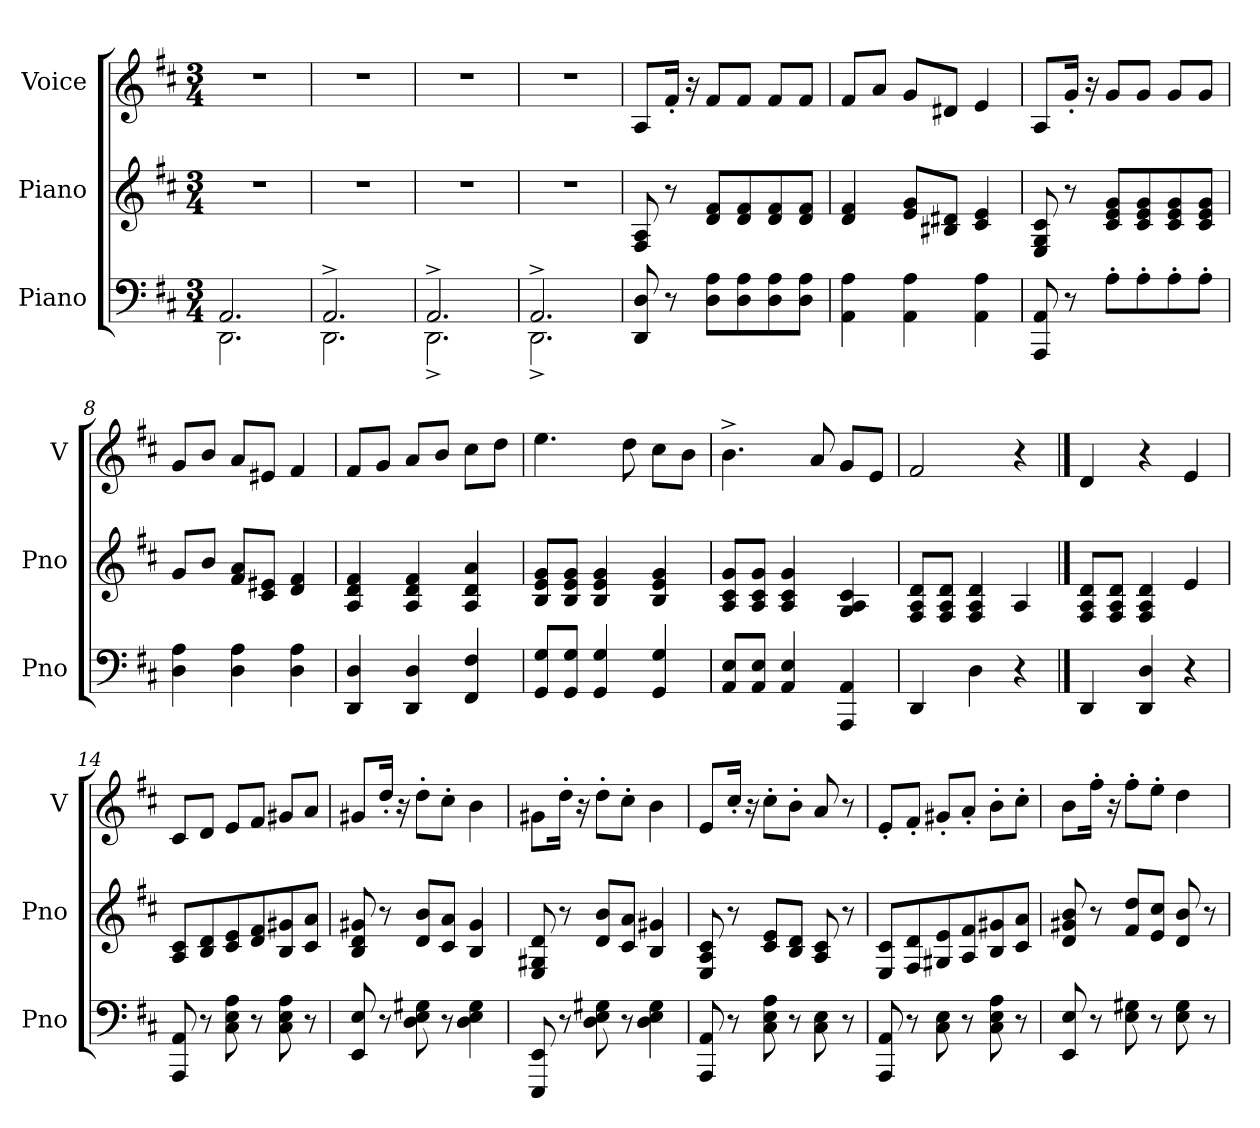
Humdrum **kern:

**kern	**kern	**kern
*part3	*part2	*part1
*staff3	*staff2	*staff1
*I"Piano	*I"Piano	*I"Voice
*I'Pno	*I'Pno	*I'V
*clefF4	*clefG2	*clefG2
*k[f#c#]	*k[f#c#]	*k[f#c#]
*M3/4	*M3/4	*M3/4
*MM84	*MM84	*MM84
=1	=1	=1
*^	*	*
2.AA/	2.DD\	2.r	2.r
=2	=2	=2	=2
2.AA^/	2.DD\	2.r	2.r
=3	=3	=3	=3
2.AA^/	2.DD^\	2.r	2.r
=4	=4	=4	=4
2.AA^/	2.DD^\	2.r	2.r
*v	*v	*	*
=5	=5	=5
*	*	*MM84
8DD/ 8D/	8F#/ 8A/	8A/L
8r	8r	16f#'/Jk
.	.	16r
8D\ 8A\L	8d/ 8f#/L	8f#/L
8D\ 8A\	8d/ 8f#/	8f#/J
8D\ 8A\	8d/ 8f#/	8f#/L
8D\ 8A\J	8d/ 8f#/J	8f#/J
=6	=6	=6
4AA\ 4A\	4d/ 4f#/	8f#/L
.	.	8a/J
4AA\ 4A\	8e/ 8g/L	8g/L
.	8B#X/ 8d#X/J	8d#X/J
4AA\ 4A\	4c#/ 4e/	4e/
=7	=7	=7
8AAA/ 8AA/	8E/ 8G/ 8c#/	8A/L
8r	8r	16g'/Jk
.	.	16r
8A'\L	8c#/ 8e/ 8g/L	8g/L
8A'\	8c#/ 8e/ 8g/	8g/J
8A'\	8c#/ 8e/ 8g/	8g/L
8A'\J	8c#/ 8e/ 8g/J	8g/J
=8	=8	=8
4D\ 4A\	8g/L	8g/L
.	8b/J	8b/J
4D\ 4A\	8f#/ 8a/L	8a/L
.	8c#/ 8e#X/J	8e#X/J
4D\ 4A\	4d/ 4f#/	4f#/
!!LO:LB:g=z
=9	=9	=9
4DD/ 4D/	4A/ 4d/ 4f#/	8f#/L
.	.	8g/J
4DD/ 4D/	4A/ 4d/ 4f#/	8a/L
.	.	8b/J
4FF#/ 4F#/	4A/ 4d/ 4a/	8cc#\L
.	.	8dd\J
=10	=10	=10
8GG/ 8G/L	8B/ 8e/ 8g/L	4.ee\
8GG/ 8G/J	8B/ 8e/ 8g/J	.
4GG/ 4G/	4B/ 4e/ 4g/	.
.	.	8dd\
4GG/ 4G/	4B/ 4e/ 4g/	8cc#\L
.	.	8b\J
=11	=11	=11
8AA/ 8E/L	8A/ 8c#/ 8g/L	4.b^\
8AA/ 8E/J	8A/ 8c#/ 8g/J	.
4AA/ 4E/	4A/ 4c#/ 4g/	.
.	.	8a/
4AAA/ 4AA/	4G/ 4A/ 4c#/	8g/L
.	.	8e/J
=12	=12	=12
4DD/	8F#/ 8A/ 8d/L	2f#/
.	8F#/ 8A/ 8d/J	.
4D\	4F#/ 4A/ 4d/	.
4r	4A/	4r
==13	==13	==13
4DD/	8F#/ 8A/ 8d/L	4d/
.	8F#/ 8A/ 8d/J	.
4DD/ 4D/	4F#/ 4A/ 4d/	4r
4r	4e/	4e/
=14	=14	=14
*	*	*MM112
8AAA/ 8AA/	8A/ 8c#/L	8c#/L
8r	8B/ 8d/	8d/J
8C#\ 8E\ 8A\	8c#/ 8e/	8e/L
8r	8d/ 8f#/	8f#/J
8C#\ 8E\ 8A\	8B/ 8g#X/	8g#X/L
8r	8c#/ 8a/J	8a/J
!!LO:LB:g=z
=15	=15	=15
8EE/ 8E/	8B/ 8d/ 8g#X/	8g#X/L
8r	8r	16dd'/Jk
.	.	16r
8D\ 8E\ 8G#X\	8d/ 8b/L	8dd'\L
8r	8c#/ 8a/J	8cc#'\J
4D\ 4E\ 4G#\	4B/ 4g#/	4b\
=16	=16	=16
8EEE/ 8EE/	8E/ 8G#X/ 8d/	8g#X\L
8r	8r	16dd'\Jk
.	.	16r
8D\ 8E\ 8G#X\	8d/ 8b/L	8dd'\L
8r	8c#/ 8a/J	8cc#'\J
4D\ 4E\ 4G#\	4B/ 4g#X/	4b\
=17	=17	=17
8AAA/ 8AA/	8E/ 8A/ 8c#/	8e/L
8r	8r	16cc#'/Jk
.	.	16r
8C#\ 8E\ 8A\	8c#/ 8e/L	8cc#'\L
8r	8B/ 8d/J	8b'\J
8C#\ 8E\	8A/ 8c#/	8a/
8r	8r	8r
=18	=18	=18
8AAA/ 8AA/	8E/ 8c#/L	8e'/L
8r	8F#/ 8d/	8f#'/J
8C#\ 8E\	8G#X/ 8e/	8g#X'/L
8r	8A/ 8f#/	8a'/J
8C#\ 8E\ 8A\	8B/ 8g#X/	8b'\L
8r	8c#/ 8a/J	8cc#'\J
=19	=19	=19
8EE/ 8E/	8d/ 8g#X/ 8b/	8b\L
8r	8r	16ff#'\Jk
.	.	16r
8E\ 8G#X\	8f#/ 8dd/L	8ff#'\L
8r	8e/ 8cc#/J	8ee'\J
8E\ 8G#\	8d/ 8b/	4dd\
8r	8r	.
=	=	=
*-	*-	*-
